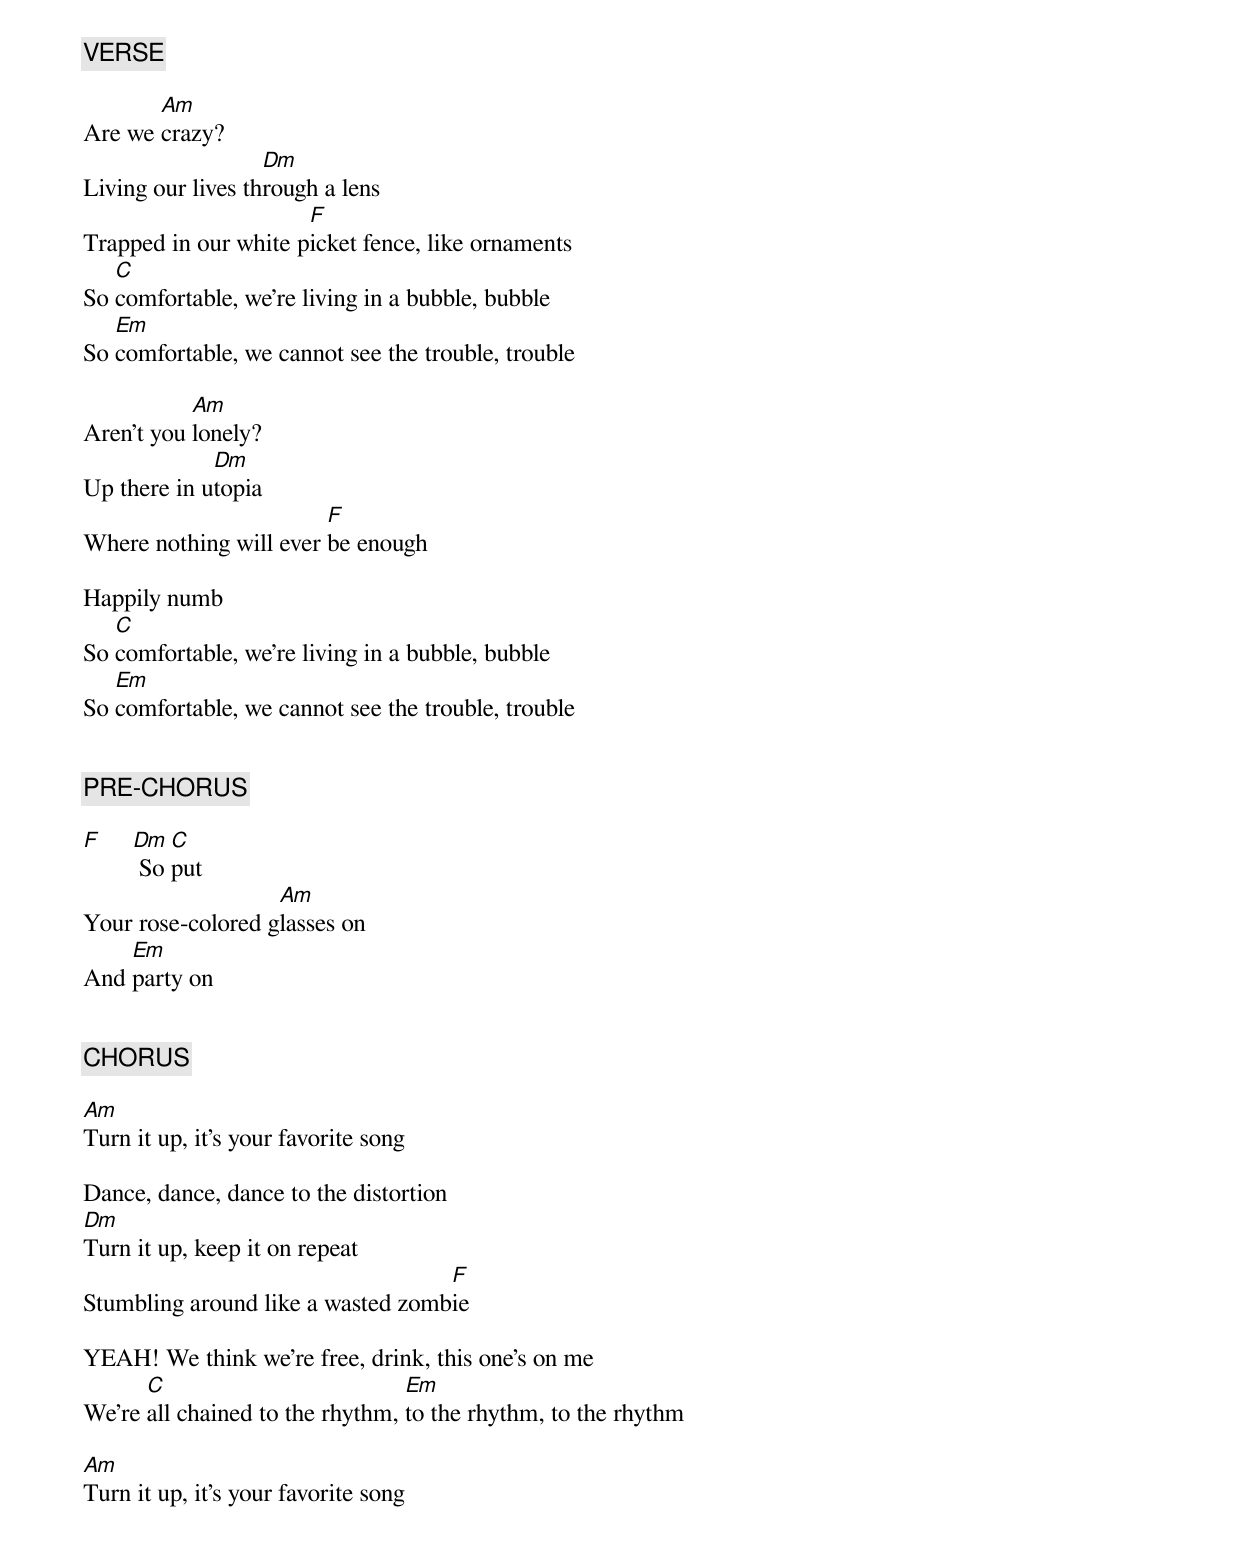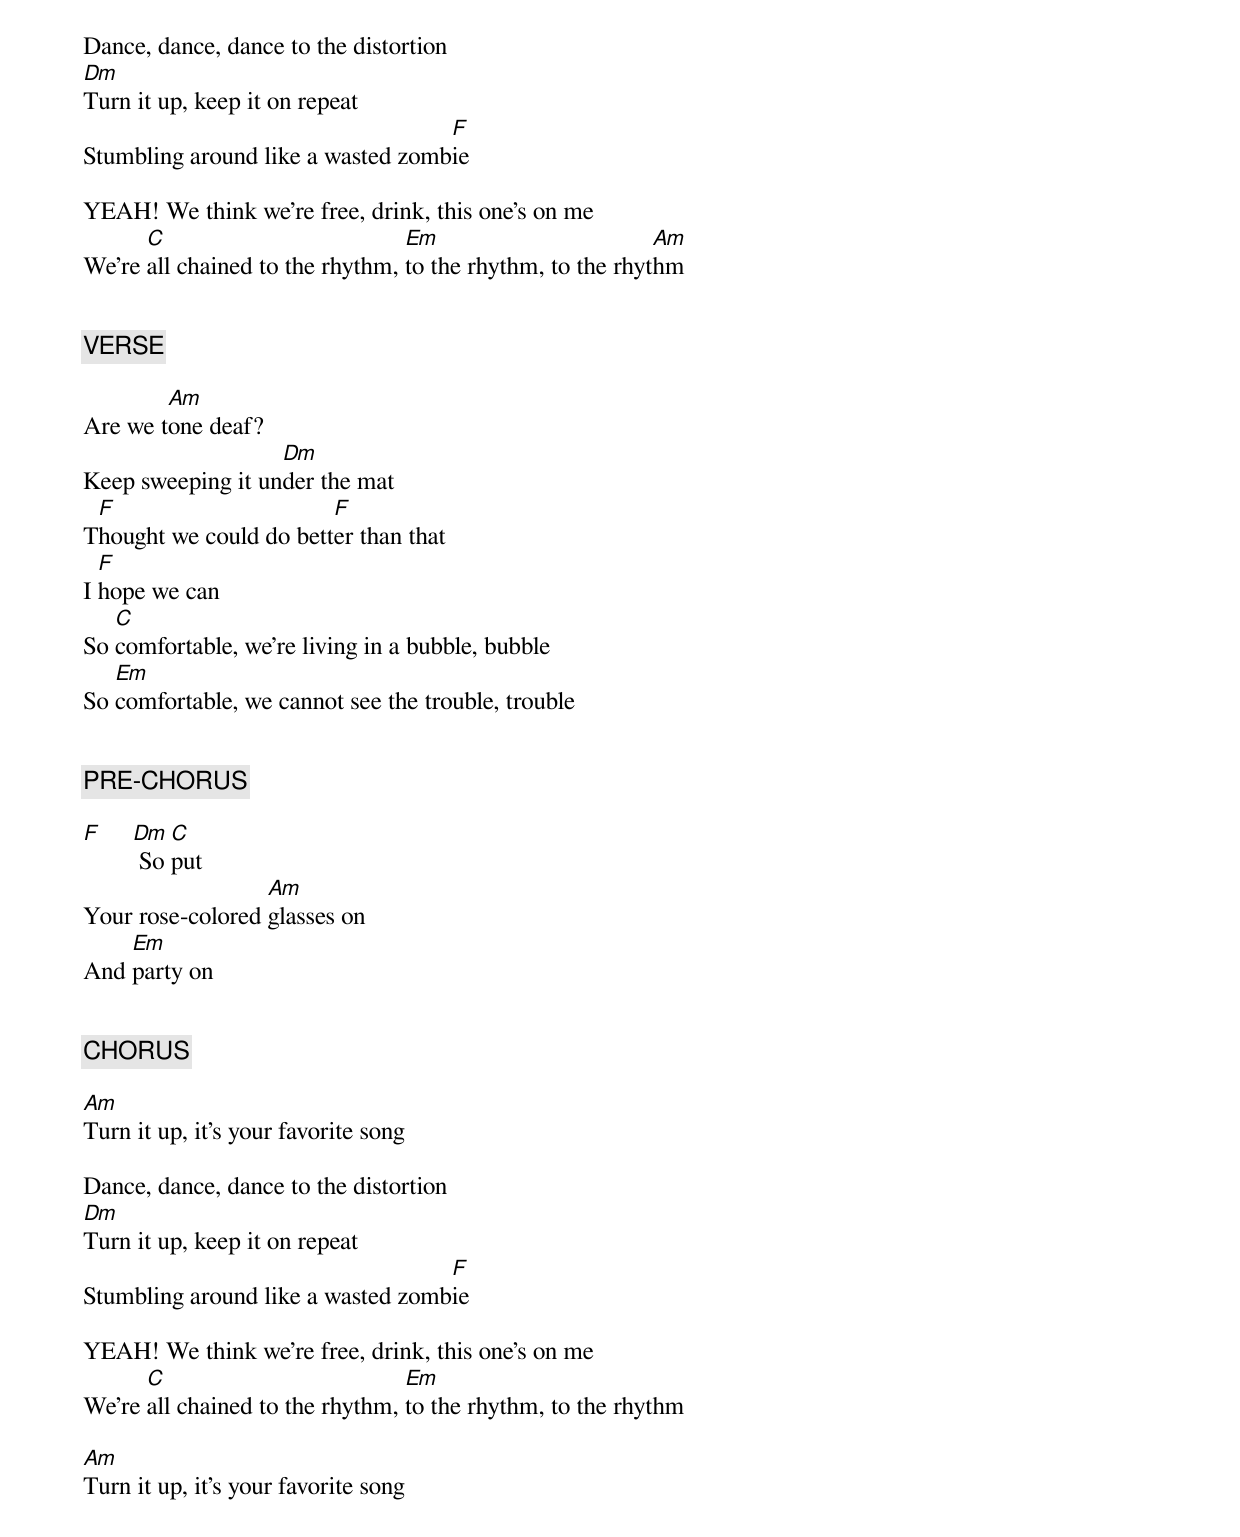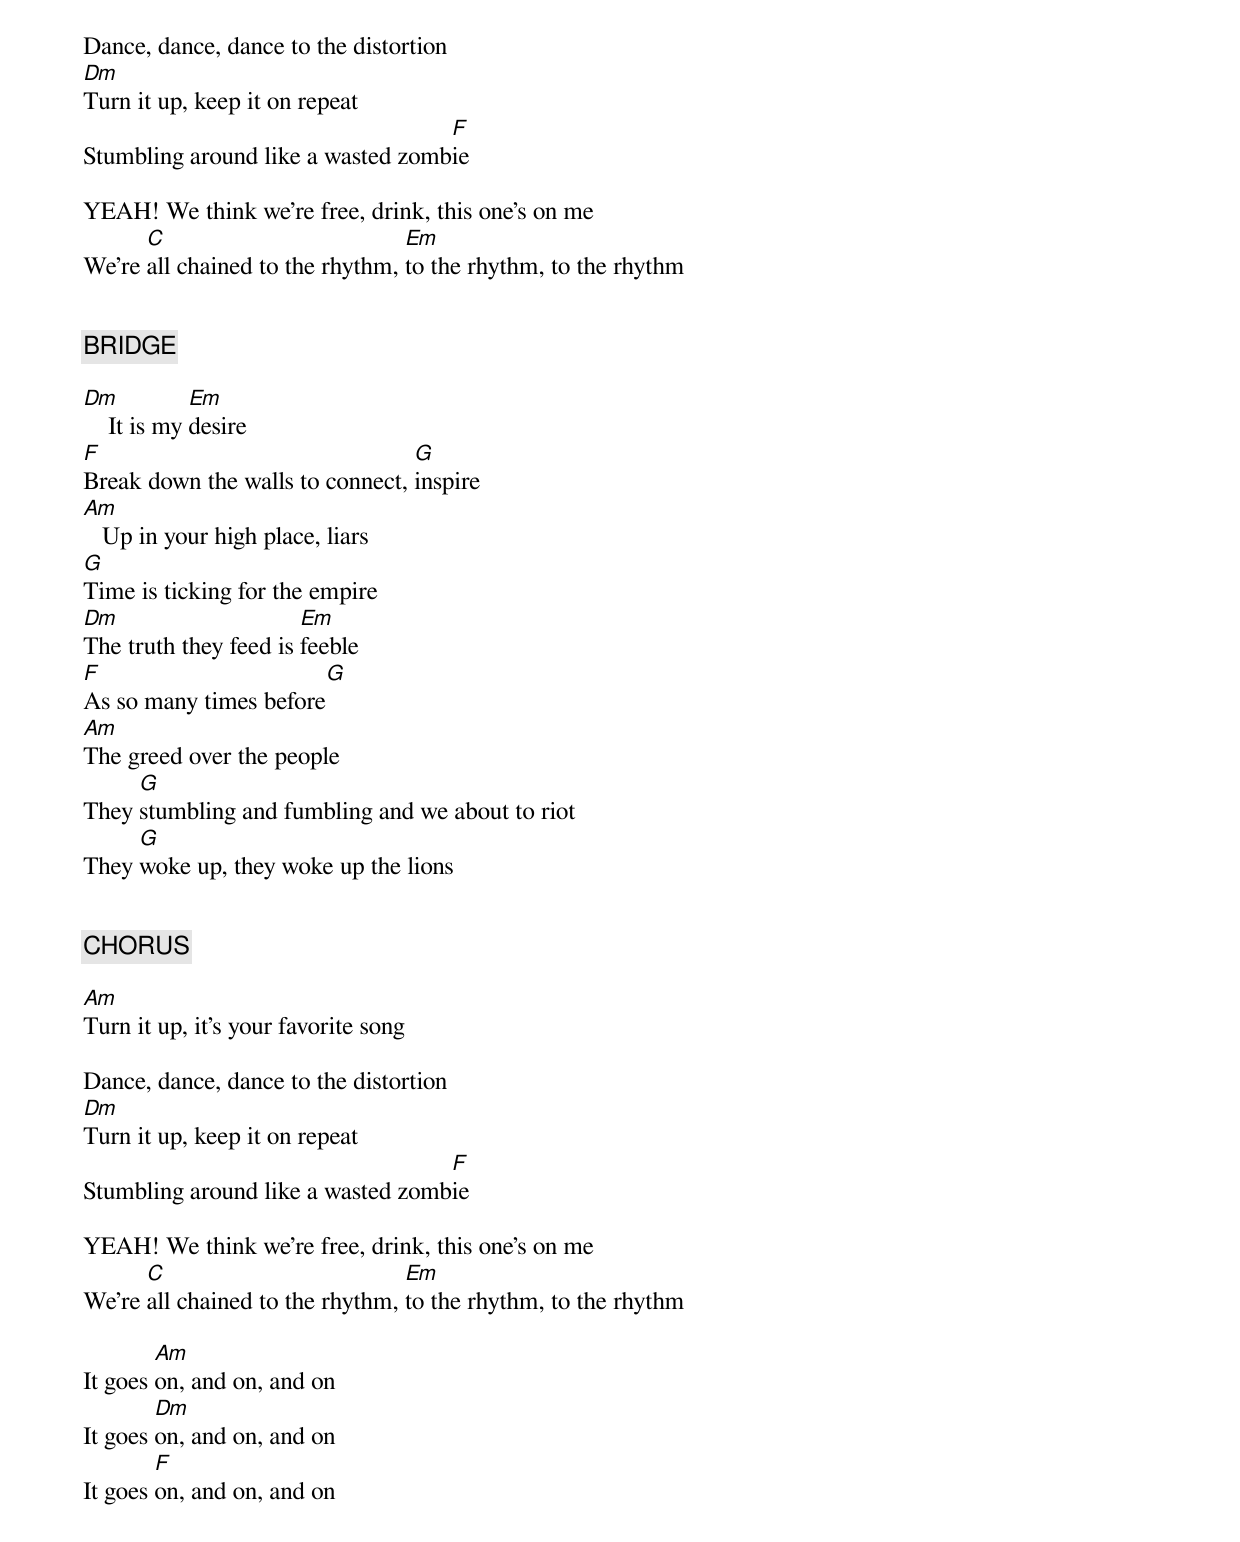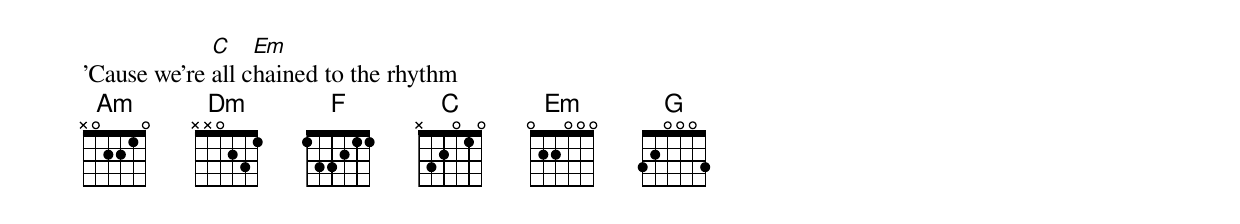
[VERSE]

       Am
Are we crazy?
                   Dm
Living our lives through a lens
                      F
Trapped in our white picket fence, like ornaments
   C
So comfortable, we’re living in a bubble, bubble
   Em
So comfortable, we cannot see the trouble, trouble

           Am
Aren't you lonely?
             Dm
Up there in utopia
                        F
Where nothing will ever be enough

Happily numb
   C
So comfortable, we’re living in a bubble, bubble
   Em
So comfortable, we cannot see the trouble, trouble


[PRE-CHORUS]

F    Dm  C
      So put
                   Am
Your rose-colored glasses on
    Em
And party on


[CHORUS]

Am
Turn it up, it’s your favorite song

Dance, dance, dance to the distortion
Dm
Turn it up, keep it on repeat
                                   F
Stumbling around like a wasted zombie

YEAH! We think we’re free, drink, this one’s on me
      C                          Em
We’re all chained to the rhythm, to the rhythm, to the rhythm

Am
Turn it up, it’s your favorite song

Dance, dance, dance to the distortion
Dm
Turn it up, keep it on repeat
                                   F
Stumbling around like a wasted zombie

YEAH! We think we’re free, drink, this one’s on me
      C                          Em                        Am
We’re all chained to the rhythm, to the rhythm, to the rhythm


[VERSE]

        Am
Are we tone deaf?
                   Dm
Keep sweeping it under the mat
 F                      F
Thought we could do better than that
  F
I hope we can
   C
So comfortable, we’re living in a bubble, bubble
   Em
So comfortable, we cannot see the trouble, trouble


[PRE-CHORUS]

F    Dm  C
      So put
                  Am
Your rose-colored glasses on
    Em
And party on


[CHORUS]

Am
Turn it up, it’s your favorite song

Dance, dance, dance to the distortion
Dm
Turn it up, keep it on repeat
                                   F
Stumbling around like a wasted zombie

YEAH! We think we’re free, drink, this one’s on me
      C                          Em
We’re all chained to the rhythm, to the rhythm, to the rhythm

Am
Turn it up, it’s your favorite song

Dance, dance, dance to the distortion
Dm
Turn it up, keep it on repeat
                                   F
Stumbling around like a wasted zombie

YEAH! We think we’re free, drink, this one’s on me
      C                          Em
We’re all chained to the rhythm, to the rhythm, to the rhythm


[BRIDGE]

Dm           Em
    It is my desire
F                                G
Break down the walls to connect, inspire
Am
   Up in your high place, liars
G
Time is ticking for the empire
Dm                     Em
The truth they feed is feeble
F                        G
As so many times before
Am
The greed over the people
     G
They stumbling and fumbling and we about to riot
     G
They woke up, they woke up the lions


[CHORUS]

Am
Turn it up, it’s your favorite song

Dance, dance, dance to the distortion
Dm
Turn it up, keep it on repeat
                                   F
Stumbling around like a wasted zombie

YEAH! We think we’re free, drink, this one’s on me
      C                          Em
We’re all chained to the rhythm, to the rhythm, to the rhythm

        Am
It goes on, and on, and on
        Dm
It goes on, and on, and on
        F
It goes on, and on, and on
             C    Em
'Cause we're all chained to the rhythm
